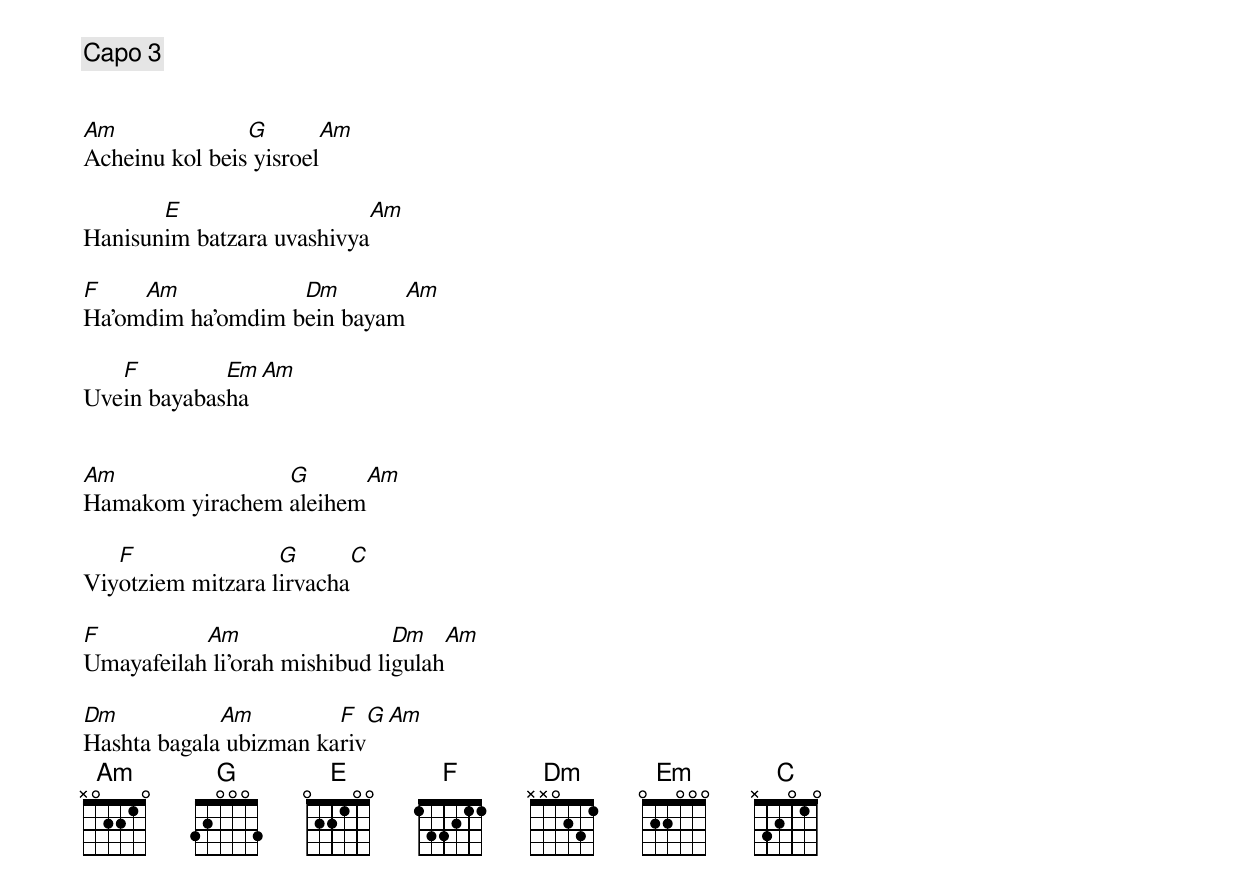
[Capo 3]

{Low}

Am              G             Am
Acheinu kol beis yisroel

       E                               Am
Hanisunim batzara uvashivya

F    Am            Dm                  Am
Ha’omdim ha’omdim bein bayam

   F         Em   Am
Uvein bayabasha

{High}

Am               G                Am
Hamakom yirachem aleihem

   F               G             C
Viyotziem mitzara lirvacha

F          Am                  Dm            Am
Umayafeilah li’orah mishibud ligulah

Dm           Am         F      G Am
Hashta bagala ubizman kariv
